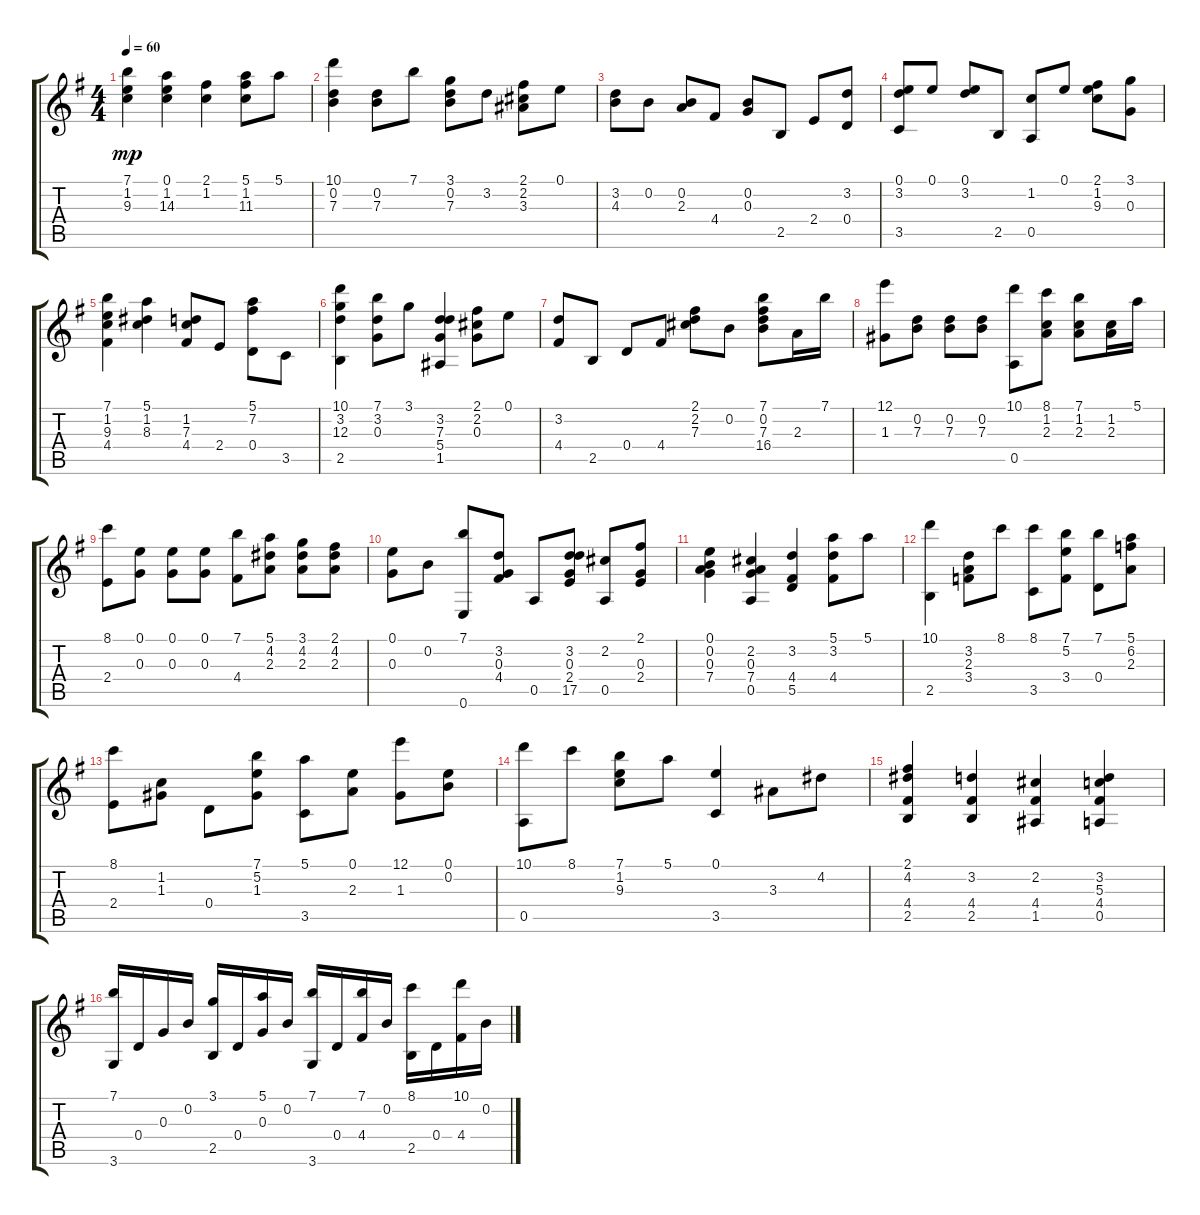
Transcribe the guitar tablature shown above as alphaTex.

\track "" {instrument acousticguitarnylon}
\staff {score tabs}
\tuning (E4 B3 G3 D3 A2 E2) {hide}
\ts (4 4)
\tempo 60
\clef g2
\ks g
(7.1 1.2 9.3).4{dy mp} (0.1 1.2 14.3).4 (2.1 1.2).4 (5.1 1.2 11.3).8 5.1.8 |
(10.1 0.2 7.3).4 (0.2 7.3).8 7.1.8 (3.1 0.2 7.3).8 3.2.8 (2.1 2.2 3.3).8 0.1.8 |
(3.2 4.3).8 0.2.8 (0.2 2.3).8 4.4.8 (0.2 0.3).8 2.5.8 2.4.8 (3.2 0.4).8 |
(0.1 3.2 3.5).8 0.1.8 (0.1 3.2).8 2.5.8 (1.2 0.5).8 0.1.8 (2.1 1.2 9.3).8 (3.1 0.3).8 |
(7.1 1.2 9.3 4.4).4 (5.1 1.2 8.3).4 (1.2 7.3 4.4).8 2.4.8 (5.1 7.2 0.4).8 3.5.8 |
(10.1 3.2 12.3 2.5).4 (7.1 3.2 0.3).8 3.1.8 (3.2 7.3 5.4 1.5).4 (2.1 2.2 0.3).8 0.1.8 |
(3.2 4.4).8 2.5.8 0.4.8 4.4.8 (2.1 2.2 7.3).8 0.2.8 (7.1 0.2 7.3 16.4).8 2.3.16 7.1.16 |
(12.1 1.3).8 (0.2 7.3).8 (0.2 7.3).8 (0.2 7.3).8 (10.1 0.5).8 (8.1 1.2 2.3).8 (7.1 1.2 2.3).8 (1.2 2.3).16 5.1.16 |
(8.1 2.4).8 (0.1 0.3).8 (0.1 0.3).8 (0.1 0.3).8 (7.1 4.4).8 (5.1 4.2 2.3).8 (3.1 4.2 2.3).8 (2.1 4.2 2.3).8 |
(0.1 0.3).8 0.2.8 (7.1 0.6).8 (3.2 0.3 4.4).8 0.5.8 (3.2 0.3 2.4 17.5).8 (2.2 0.5).8 (2.1 0.3 2.4).8 |
(0.1 0.2 0.3 7.4).4 (2.2 0.3 7.4 0.5).4 (3.2 4.4 5.5).4 (5.1 3.2 4.4).8 5.1.8 |
(10.1 2.5).4 (3.2 2.3 3.4).8 8.1.8 (8.1 3.5).8 (7.1 5.2 3.4).8 (7.1 0.4).8 (5.1 6.2 2.3).8 |
(8.1 2.4).8 (1.2 1.3).8 0.4.8 (7.1 5.2 1.3).8 (5.1 3.5).8 (0.1 2.3).8 (12.1 1.3).8 (0.1 0.2).8 |
(10.1 0.5).8 8.1.8 (7.1 1.2 9.3).8 5.1.8 (0.1 3.5).4 3.3.8 4.2.8 |
(2.1 4.2 4.4 2.5).4 (3.2 4.4 2.5).4 (2.2 4.4 1.5).4 (3.2 5.3 4.4 0.5).4 |
(7.1 3.6).16 0.4.16 0.3.16 0.2.16 (3.1 2.5).16 0.4.16 (5.1 0.3).16 0.2.16 (7.1 3.6).16 0.4.16 (7.1 4.4).16 0.2.16 (8.1 2.5).16 0.4.16 (10.1 4.4).16 0.2.16
